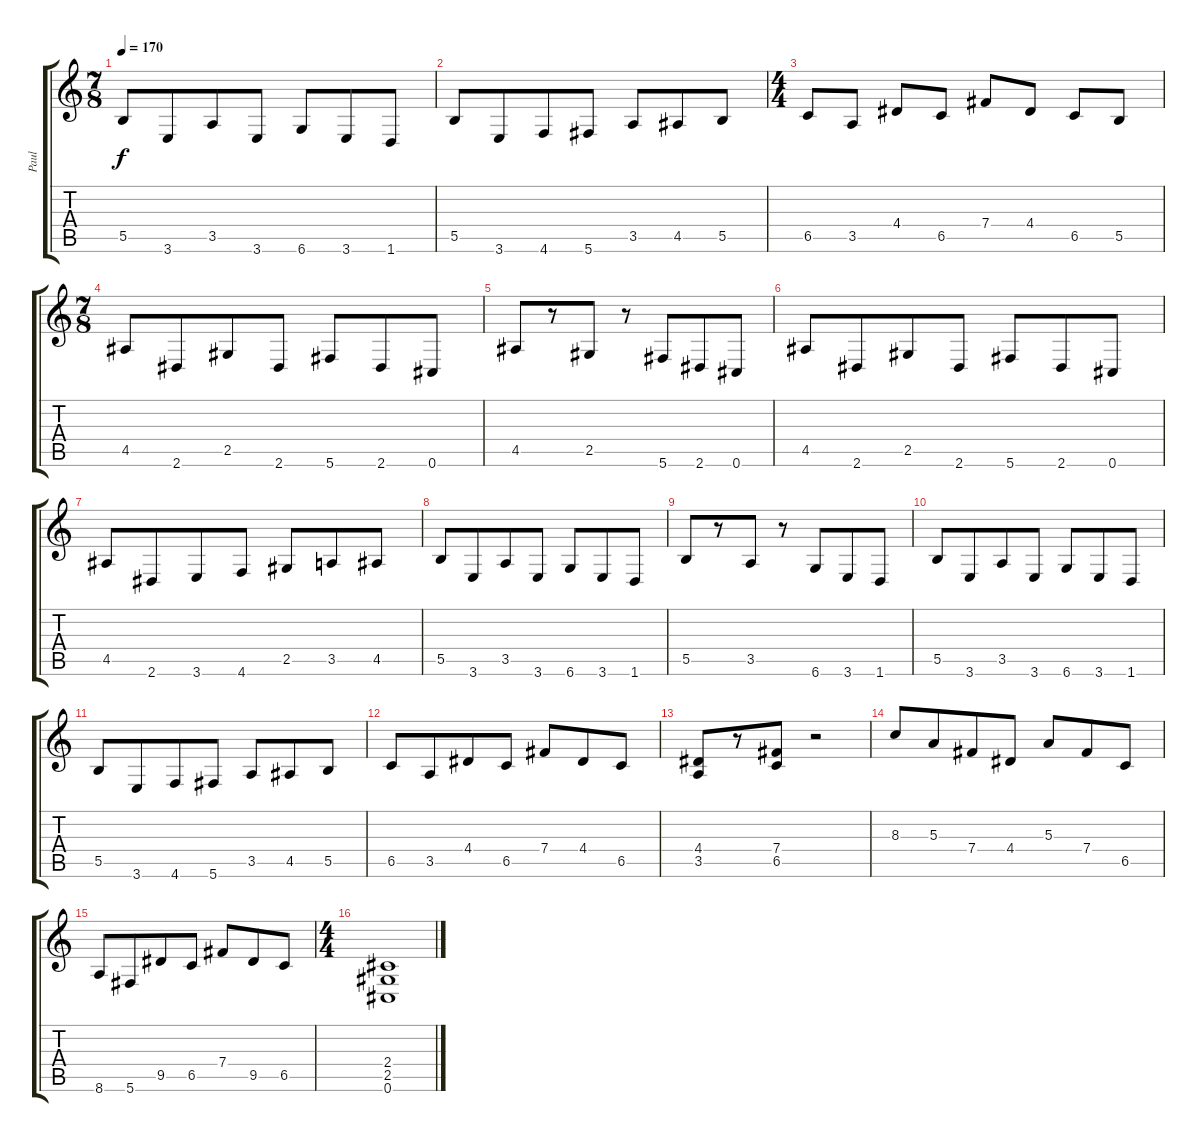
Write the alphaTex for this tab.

\track ("Paul" "Paul") {instrument distortionguitar}
\staff {score tabs}
\tuning (Db4 Ab3 E3 B2 Gb2 Db2) {hide}
\ts (7 8)
\tempo 170
\clef g2
\ks c
5.5.8{dy f} 3.6.8 3.5.8 3.6.8 6.6.8 3.6.8 1.6.8 |
5.5.8 3.6.8 4.6.8 5.6.8 3.5.8 4.5.8 5.5.8 |
\ts (4 4)
6.5.8 3.5.8 4.4.8 6.5.8 7.4.8 4.4.8 6.5.8 5.5.8 |
\ts (7 8)
4.5.8 2.6.8 2.5.8 2.6.8 5.6.8 2.6.8 0.6.8 |
4.5.8 r.8 2.5.8 r.8 5.6.8 2.6.8 0.6.8 |
4.5.8 2.6.8 2.5.8 2.6.8 5.6.8 2.6.8 0.6.8 |
4.5.8 2.6.8 3.6.8 4.6.8 2.5.8 3.5.8 4.5.8 |
5.5.8 3.6.8 3.5.8 3.6.8 6.6.8 3.6.8 1.6.8 |
5.5.8 r.8 3.5.8 r.8 6.6.8 3.6.8 1.6.8 |
5.5.8 3.6.8 3.5.8 3.6.8 6.6.8 3.6.8 1.6.8 |
5.5.8 3.6.8 4.6.8 5.6.8 3.5.8 4.5.8 5.5.8 |
6.5.8 3.5.8 4.4.8 6.5.8 7.4.8 4.4.8 6.5.8 |
(4.4 3.5).8 r.8 (7.4 6.5).8 r.2 |
8.3.8 5.3.8 7.4.8 4.4.8 5.3.8 7.4.8 6.5.8 |
8.6.8 5.6.8 9.5.8 6.5.8 7.4.8 9.5.8 6.5.8 |
\ts (4 4)
(2.4 2.5 0.6).1
